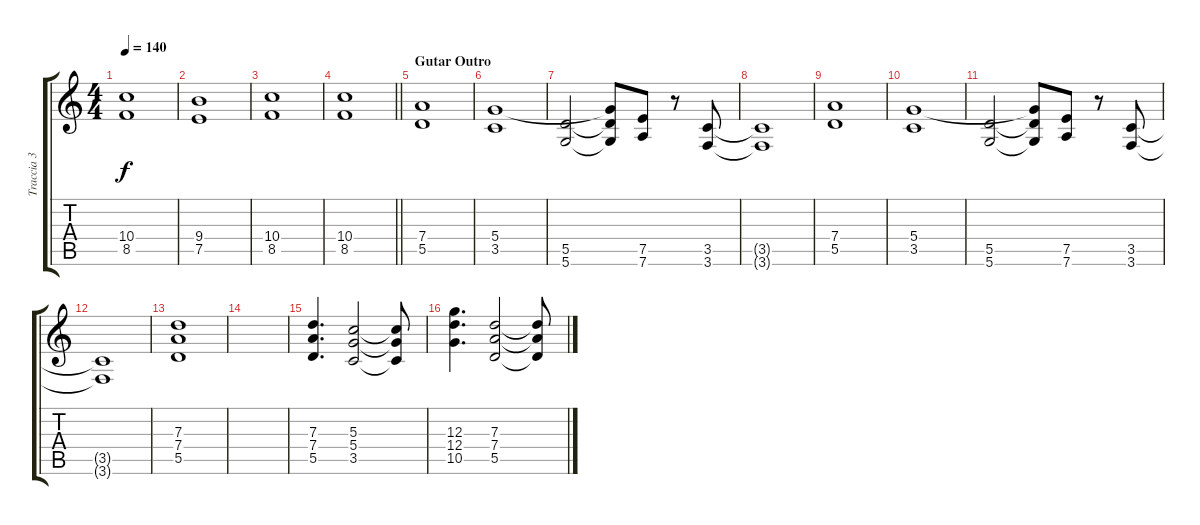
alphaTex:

\track ("Traccia 3" "Traccia 3") {instrument distortionguitar}
\staff {score tabs}
\tuning (E4 B3 G3 D3 A2 D2) {hide}
\ts (4 4)
\tempo 140
\clef g2
\ks c
(10.4 8.5).1{dy f volume 5} |
(9.4 7.5).1 |
(10.4 8.5).1 |
\barLineRight lightlight
(10.4 8.5).1 |
\section ("" "Gutar Outro")
(7.4 5.5).1{volume 9} |
(5.4 3.5).1 |
(5.5 5.6).2 (5.4{t} 5.5{t} 5.6{t}).8 (7.5 7.6).8 r.8 (3.5 3.6).8 |
(3.5{t} 3.6{t}).1 |
(7.4 5.5).1{volume 9} |
(5.4 3.5).1 |
(5.5 5.6).2 (5.4{t} 5.5{t} 5.6{t}).8 (7.5 7.6).8 r.8 (3.5 3.6).8 |
(3.5{t} 3.6{t}).1 |
(7.3 7.4 5.5).1 |
|
(7.3 7.4 5.5).4{d} (5.3 5.4 3.5).2 (5.3{t} 5.4{t} 3.5{t}).8 |
(12.3 12.4 10.5).4{d} (7.3 7.4 5.5).2 (7.3{t} 7.4{t} 5.5{t}).8
